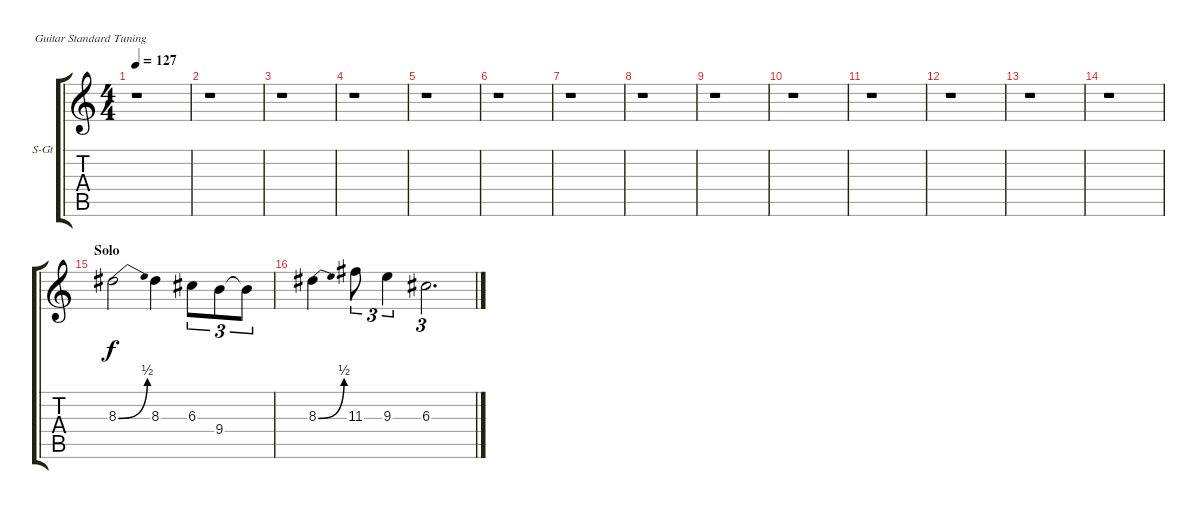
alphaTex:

\bracketExtendMode groupsimilarinstruments
\firstSystemTrackNameOrientation horizontal
\otherSystemsTrackNameOrientation horizontal
\track ("Bittencourt - Acoustic/ Lead Guitar" "S-Gt") {instrument acousticguitarsteel}
\staff {score tabs}
\tuning (E4 B3 G3 D3 A2 E2)
\ts (4 4)
\tempo 127
\clef g2
\ks c
r.1{dy f} |
r.1 |
r.1 |
r.1 |
r.1 |
r.1 |
r.1 |
r.1 |
r.1 |
r.1 |
r.1 |
r.1 |
r.1 |
r.1 |
\section ("" "Solo")
8.3{be (bend 0 0 60 2)}.2 8.3.4 6.3.8{tu (3 2)} 9.4.8{tu (3 2)} 9.4{t}.8{tu (3 2)} |
8.3{be (bend 0 0 60 2)}.4 11.3.8{tu (3 2)} 9.3.4{tu (3 2)} 6.3.2{d tu (3 2)}
